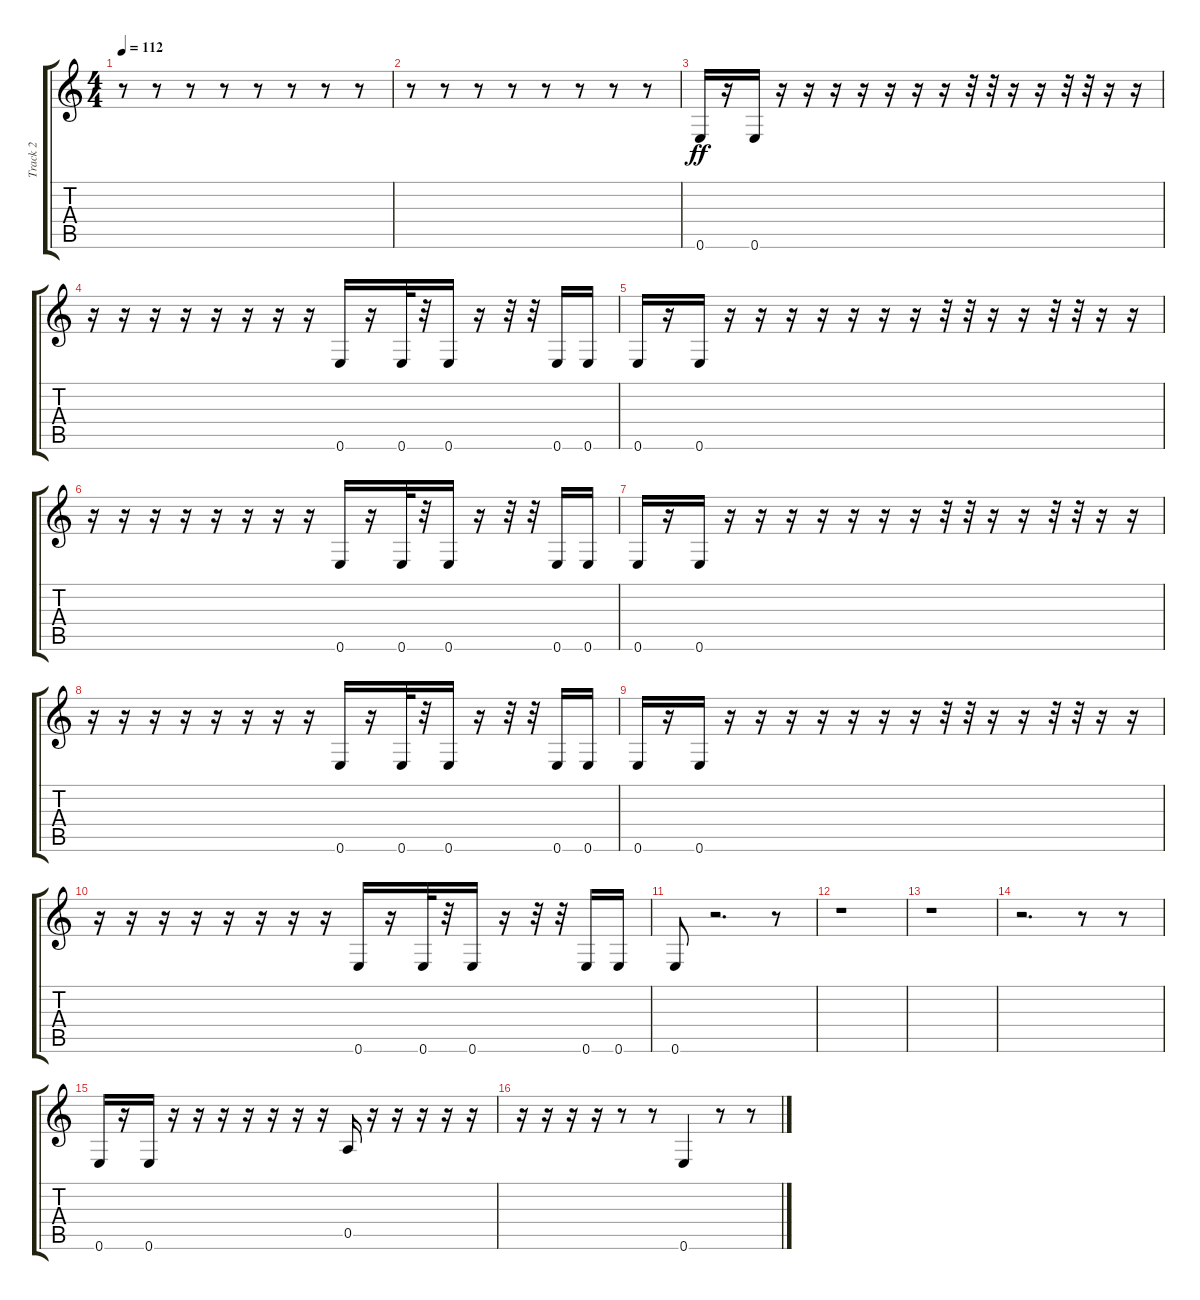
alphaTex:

\track ("Track 2" "Track 2") {instrument electricbassfinger}
\staff {score tabs}
\tuning (E4 B3 G3 D3 A2 E2) {hide}
\ts (4 4)
\tempo 112
\clef g2
\ks c
r.8{dy ff} r.8 r.8 r.8 r.8 r.8 r.8 r.8 |
r.8 r.8 r.8 r.8 r.8 r.8 r.8 r.8 |
0.6.16 r.16 0.6.16 r.16 r.16 r.16 r.16 r.16 r.16 r.16 r.32 r.32 r.16 r.16 r.32 r.32 r.16 r.16 |
r.16 r.16 r.16 r.16 r.16 r.16 r.16 r.16 0.6.16 r.16 0.6.32 r.32 0.6.16 r.16 r.32 r.32 0.6.16 0.6.16 |
0.6.16 r.16 0.6.16 r.16 r.16 r.16 r.16 r.16 r.16 r.16 r.32 r.32 r.16 r.16 r.32 r.32 r.16 r.16 |
r.16 r.16 r.16 r.16 r.16 r.16 r.16 r.16 0.6.16 r.16 0.6.32 r.32 0.6.16 r.16 r.32 r.32 0.6.16 0.6.16 |
0.6.16 r.16 0.6.16 r.16 r.16 r.16 r.16 r.16 r.16 r.16 r.32 r.32 r.16 r.16 r.32 r.32 r.16 r.16 |
r.16 r.16 r.16 r.16 r.16 r.16 r.16 r.16 0.6.16 r.16 0.6.32 r.32 0.6.16 r.16 r.32 r.32 0.6.16 0.6.16 |
0.6.16 r.16 0.6.16 r.16 r.16 r.16 r.16 r.16 r.16 r.16 r.32 r.32 r.16 r.16 r.32 r.32 r.16 r.16 |
r.16 r.16 r.16 r.16 r.16 r.16 r.16 r.16 0.6.16 r.16 0.6.32 r.32 0.6.16 r.16 r.32 r.32 0.6.16 0.6.16 |
0.6.8 r.2{d} r.8 |
r.1 |
r.1 |
r.2{d} r.8 r.8 |
0.6.16 r.16 0.6.16 r.16 r.16 r.16 r.16 r.16 r.16 r.16 0.5.16 r.16 r.16 r.16 r.16 r.16 |
r.16 r.16 r.16 r.16 r.8 r.8 0.6.4 r.8 r.8
